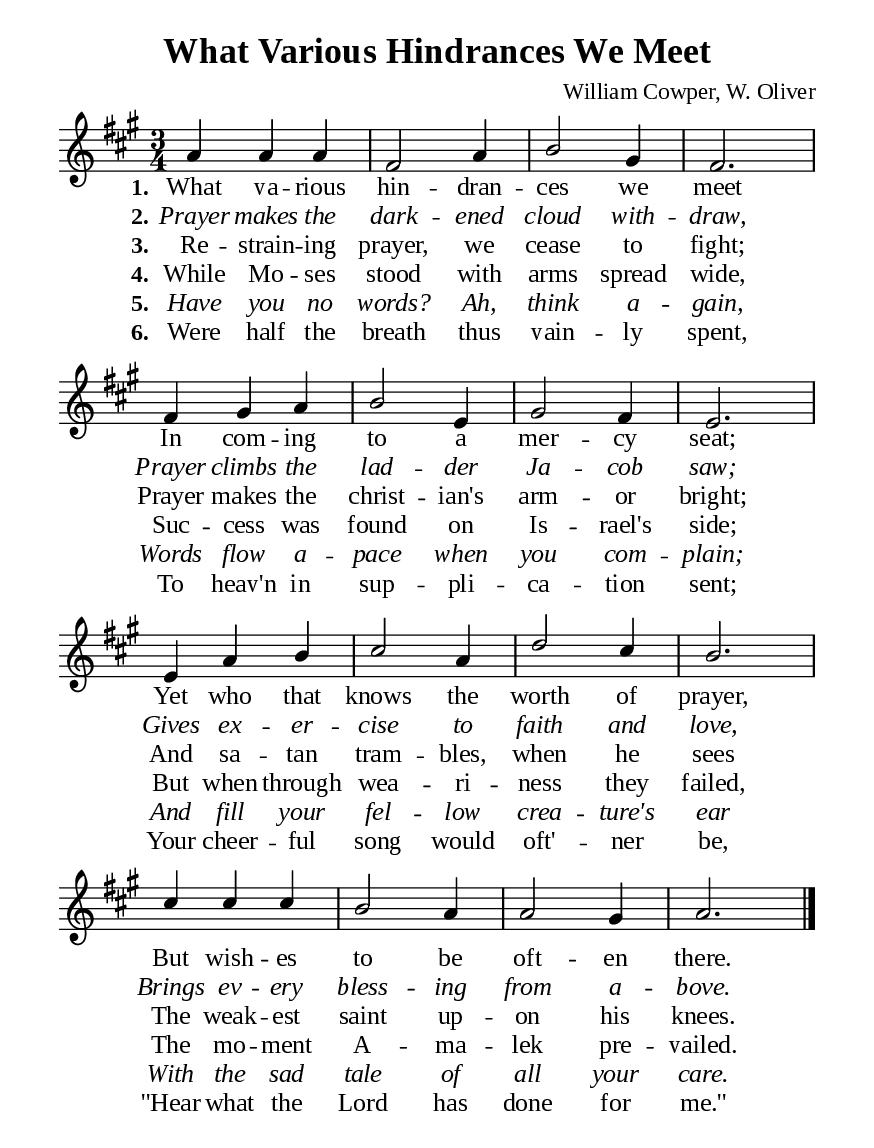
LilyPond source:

\version "2.18.2"

\header {
  title = "What Various Hindrances We Meet"
  composer = "William Cowper, W. Oliver"
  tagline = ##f
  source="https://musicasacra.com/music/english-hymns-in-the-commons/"
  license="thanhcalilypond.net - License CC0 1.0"
}

global= {
  \key a \major
  \time 3/4
  \override Score.BarNumber.break-visibility = ##(#f #f #f)
}

\paper {
  #(set-paper-size "a5")
  top-margin = 10\mm
  bottom-margin = 10\mm
  left-margin = 10\mm
  right-margin = 10\mm
  indent = #0
  #(define fonts
	 (make-pango-font-tree "Liberation Serif"
	 		       "Liberation Serif"
			       "Liberation Serif"
			       (/ 20 20)))
  system-system-spacing = #'((basic-distance . 2) (padding . 2))
}

printItalic = \with {
  \override LyricText.font-shape = #'italic
}

% Verse music
musicVerseSoprano = \relative c'' {
  %{	01	%} a4 a a |
  %{	02	%} fis2 a4 |
  %{	03	%} b2 gis4 |
  %{	04	%} fis2. |
  %{	05	%} fis4 gis a |
  %{	06	%} b2 e,4 |
  %{	07	%} gis2 fis4 |
  %{	08	%} e2. |
  %{	09	%} e4 a b |
  %{	10	%} cis2 a4 |
  %{	11	%} d2 cis4 |
  %{	12	%} b2. |
  %{	13	%} cis4 cis cis |
  %{	14	%} b2 a4 |
  %{	15	%} a2 gis4 |
  %{	16	%} a2. \bar "|."
}

% Verse lyrics
verseOne = \lyricmode {
  \set stanza = #"1."
  What va -- rious hin -- dran -- ces we meet
  In com -- ing to a mer -- cy seat;
  Yet who that knows the worth of prayer,
  But wish -- es to be oft -- en there.
}

verseTwo = \lyricmode {
  \set stanza = #"2."
  Prayer makes the dark -- ened cloud with -- draw,
  Prayer climbs the lad -- der Ja -- cob saw;
  Gives ex -- er -- cise to faith and love,
  Brings ev -- ery bless -- ing from a -- bove.
}

verseThree = \lyricmode {
  \set stanza = #"3."
  Re -- strain -- ing prayer, we cease to fight;
  Prayer makes the christ -- ian's arm -- or bright;
  And sa -- tan tram -- bles, when he sees
  The weak -- est saint up -- on his knees.
}

verseFour = \lyricmode {
  \set stanza = #"4."
  While Mo -- ses stood with arms spread wide,
  Suc -- cess was found on Is -- rael's side;
  But when through wea -- ri -- ness they failed,
  The mo -- ment A -- ma -- lek pre -- vailed.
}

verseFive = \lyricmode {
  \set stanza = #"5."
  Have you no words? Ah, think a -- gain,
  Words flow a -- pace when you com -- plain;
  And fill your fel -- low crea -- ture's ear
  With the sad tale of all your care.
}

verseSix = \lyricmode {
  \set stanza = #"6."
  Were half the breath thus vain -- ly spent,
  To heav'n in sup -- pli -- ca -- tion sent;
  Your cheer -- ful song would oft' -- ner be,
  ''Hear what the Lord has done for me.''
}

% Layout
\score {
    \new ChoirStaff <<
      \new Staff <<
        \clef "treble"
        \new Voice = "sopranos" { \global \stemUp \slurUp \musicVerseSoprano }
      >>
      \new Lyrics \lyricsto sopranos \verseOne
      \new Lyrics \printItalic \lyricsto sopranos \verseTwo
      \new Lyrics \lyricsto sopranos \verseThree
      \new Lyrics \lyricsto sopranos \verseFour
      \new Lyrics \printItalic \lyricsto sopranos \verseFive
      \new Lyrics \lyricsto sopranos \verseSix
    >>
}
